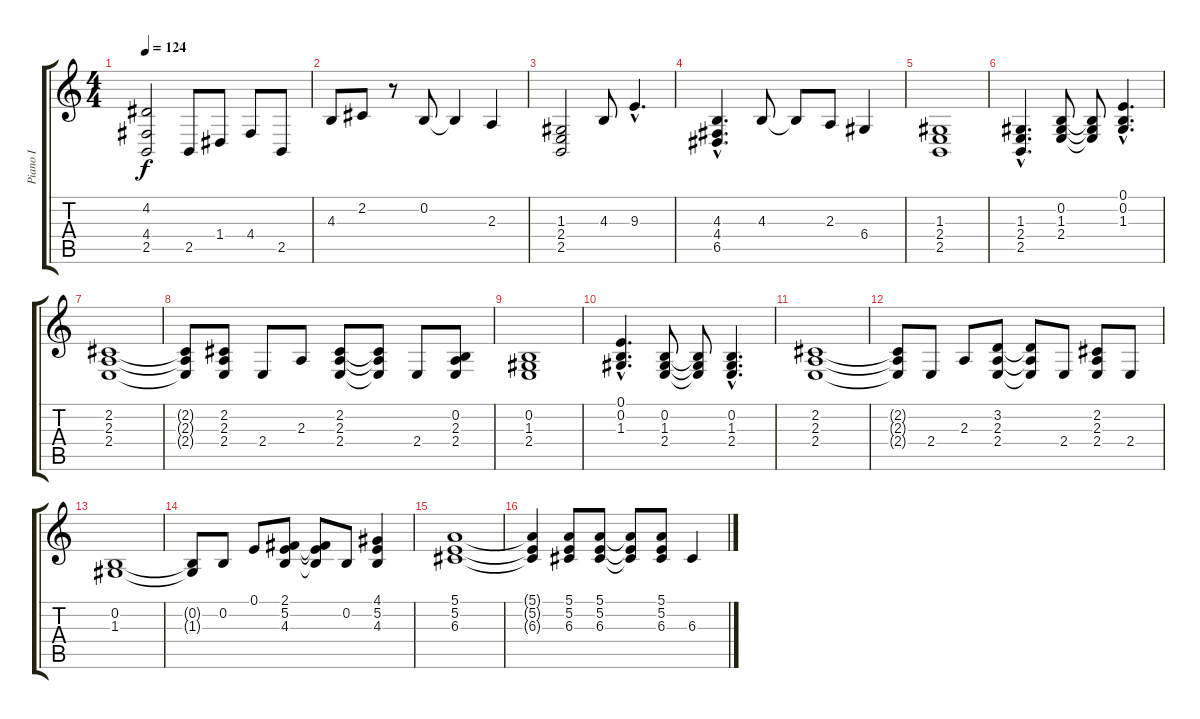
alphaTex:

\track ("Piano I" "Piano I") {instrument acousticgrandpiano}
\staff {score tabs}
\tuning (E4 B3 G3 D3 A2 E2) {hide}
\ts (4 4)
\tempo 124
\clef g2
\ks c
(4.2 4.4 2.5).2{dy f instrument acousticgrandpiano} 2.5.8 1.4.8 4.4.8 2.5.8 |
4.3.8 2.2.8 r.8 0.2.8 0.2{t}.4 2.3.4 |
(1.3 2.4 2.5).2 4.3.8 9.3{hac}.4{d} |
(4.3{hac} 4.4{hac} 6.5{hac}).4{d} 4.3.8 4.3{t}.8 2.3.8 6.4.4 |
(1.3 2.4 2.5).1 |
(1.3{hac} 2.4{hac} 2.5{hac}).4{d} (0.2 1.3 2.4).8 (0.2{t} 1.3{t} 2.4{t}).8 (0.1{hac} 0.2{hac} 1.3{hac}).4{d} |
(2.2 2.3 2.4).1 |
(2.2{t} 2.3{t} 2.4{t}).8 (2.2 2.3 2.4).8 2.4.8 2.3.8 (2.2 2.3 2.4).8 (2.2{t} 2.3{t} 2.4{t}).8 2.4.8 (0.2 2.3 2.4).8 |
(0.2 1.3 2.4).1 |
(0.1{hac} 0.2{hac} 1.3{hac}).4{d} (0.2 1.3 2.4).8 (0.2{t} 1.3{t} 2.4{t}).8 (0.2{hac} 1.3{hac} 2.4{hac}).4{d} |
(2.2 2.3 2.4).1 |
(2.2{t} 2.3{t} 2.4{t}).8 2.4.8 2.3.8 (3.2 2.3 2.4).8 (3.2{t} 2.3{t} 2.4{t}).8 2.4.8 (2.2 2.3 2.4).8 2.4.8 |
(0.2 1.3).1 |
(0.2{t} 1.3{t}).8 0.2.8 0.1.8 (2.1 5.2 4.3).8 (2.1{t} 5.2{t} 4.3{t}).8 0.2.8 (4.1 5.2 4.3).4 |
(5.1 5.2 6.3).1 |
(5.1{t} 5.2{t} 6.3{t}).4 (5.1 5.2 6.3).8 (5.1 5.2 6.3).8 (5.1{t} 5.2{t} 6.3{t}).8 (5.1 5.2 6.3).8 6.3.4
